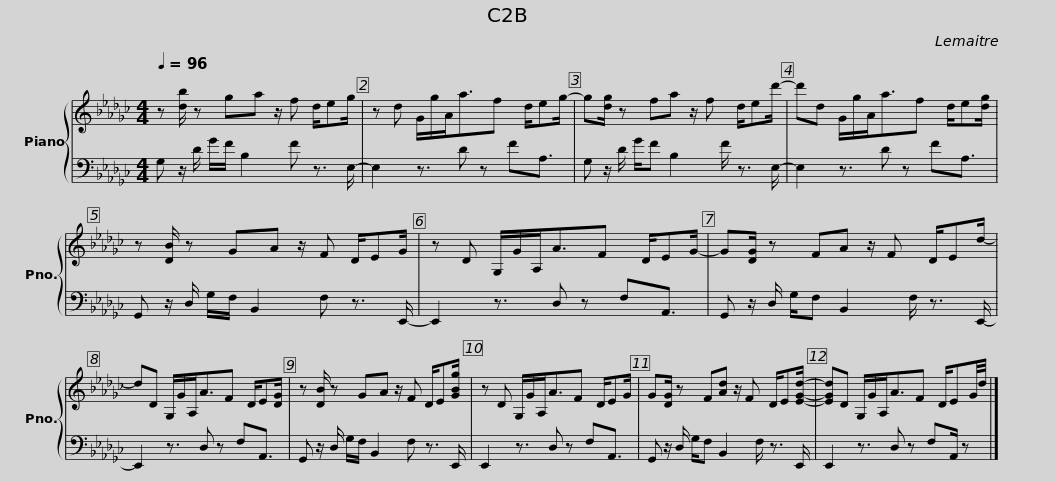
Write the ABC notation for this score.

X:1
%%score { 1 | 2 }
L:1/8
Q:1/4=96
M:4/4
I:linebreak $
K:Gb
V:1 treble
V:2 bass
V:1
 z [db]/ z ga z/ f d/eg/ | z d G/g/A<af d/eg/- | g[dg]/ z fa z/ f d/ed'/- |$ d'd G/g/A<af d/e[dg]/ | z [DB]/ z GA z/ F D/EG/ | %5
 z D G,/G/A,<AF D/EG/- |$ G[DG]/ z FA z/ F D/Ed/- | dD G,/G/A,<AF D/E[DG]/ | z [DB]/ z GA z/ F D/E[GBg]/ |$ z D G,/G/A,<AF D/EG/ | %10
 G[DG]/ z F[Ad] z/ F D/E[EGd]/- | [EGd]D G,/G/A,<AF D/EG/4d/4 |] %12
V:2
 G, z/ D/ G/F/ B,2 F z3/2 E,/- | E,2 z3/2 D z FA,3/2 | G, z/ D/ G/F B,2 F/ z3/2 E,/- |$ E,2 z3/2 D z FA,3/2 | G,, z/ D,/ G,/F,/ B,,2 F, z3/2 E,,/- | %5
 E,,2 z3/2 D, z F,A,,3/2 |$ G,, z/ D,/ G,/F, B,,2 F,/ z3/2 E,,/- | E,,2 z3/2 D, z F,A,,3/2 | G,, z/ D,/ G,/F,/ B,,2 F, z3/2 E,,/ |$ E,,2 z3/2 D, z F,A,,3/2 | %10
 G,, z/ D,/ G,/F, B,,2 F,/ z3/2 E,,/ | E,,2 z3/2 D, z F,A,,/ z |] %12
